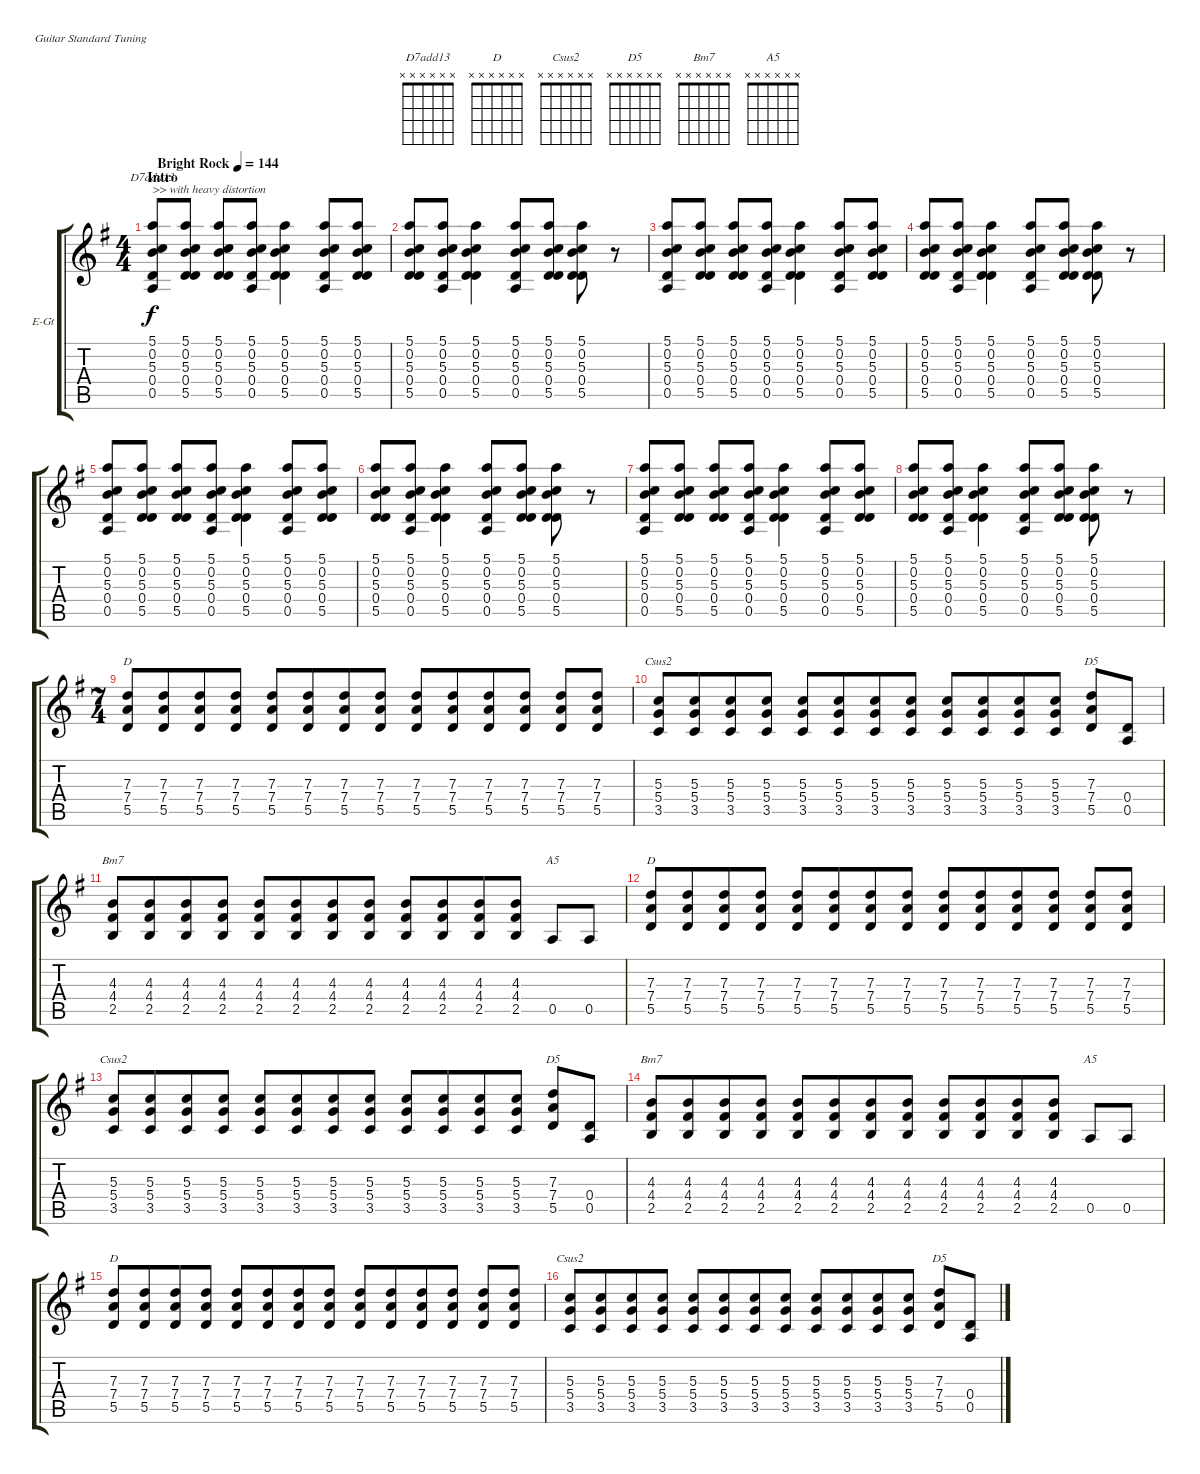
\bracketExtendMode groupsimilarinstruments
\firstSystemTrackNameOrientation horizontal
\otherSystemsTrackNameOrientation horizontal
\track ("Guitar 2" "E-Gt") {instrument overdrivenguitar}
\staff {score tabs}
\tuning (E4 B3 G3 D3 A2 E2)
\chord ("D7add13" x x x x x x)
\chord ("D" x x x x x x)
\chord ("Csus2" x x x x x x)
\chord ("D5" x x x x x x)
\chord ("Bm7" x x x x x x)
\chord ("A5" x x x x x x)
\ts (4 4)
\beaming (8 2 2 2 2)
\section ("" "Intro")
\tempo (144 "Bright Rock")
\clef g2
\ks g
(5.1 0.2 5.3 0.4 0.5).8{ch "D7add13" txt ">> with heavy distortion" dy f instrument overdrivenguitar} (5.1 0.2 5.3 0.4 5.5).8 (5.1 0.2 5.3 0.4 5.5).8 (5.1 0.2 5.3 0.4 0.5).8 (5.1 0.2 5.3 0.4 5.5).4 (5.1 0.2 5.3 0.4 0.5).8 (5.1 0.2 5.3 0.4 5.5).8 |
(5.1 0.2 5.3 0.4 5.5).8 (5.1 0.2 5.3 0.4 0.5).8 (5.1 0.2 5.3 0.4 5.5).4 (5.1 0.2 5.3 0.4 0.5).8 (5.1 0.2 5.3 0.4 5.5).8 (5.1 0.2 5.3 0.4 5.5).8 r.8 |
(5.1 0.2 5.3 0.4 0.5).8 (5.1 0.2 5.3 0.4 5.5).8 (5.1 0.2 5.3 0.4 5.5).8 (5.1 0.2 5.3 0.4 0.5).8 (5.1 0.2 5.3 0.4 5.5).4 (5.1 0.2 5.3 0.4 0.5).8 (5.1 0.2 5.3 0.4 5.5).8 |
(5.1 0.2 5.3 0.4 5.5).8 (5.1 0.2 5.3 0.4 0.5).8 (5.1 0.2 5.3 0.4 5.5).4 (5.1 0.2 5.3 0.4 0.5).8 (5.1 0.2 5.3 0.4 5.5).8 (5.1 0.2 5.3 0.4 5.5).8 r.8 |
(5.1 0.2 5.3 0.4 0.5).8 (5.1 0.2 5.3 0.4 5.5).8 (5.1 0.2 5.3 0.4 5.5).8 (5.1 0.2 5.3 0.4 0.5).8 (5.1 0.2 5.3 0.4 5.5).4 (5.1 0.2 5.3 0.4 0.5).8 (5.1 0.2 5.3 0.4 5.5).8 |
(5.1 0.2 5.3 0.4 5.5).8 (5.1 0.2 5.3 0.4 0.5).8 (5.1 0.2 5.3 0.4 5.5).4 (5.1 0.2 5.3 0.4 0.5).8 (5.1 0.2 5.3 0.4 5.5).8 (5.1 0.2 5.3 0.4 5.5).8 r.8 |
(5.1 0.2 5.3 0.4 0.5).8 (5.1 0.2 5.3 0.4 5.5).8 (5.1 0.2 5.3 0.4 5.5).8 (5.1 0.2 5.3 0.4 0.5).8 (5.1 0.2 5.3 0.4 5.5).4 (5.1 0.2 5.3 0.4 0.5).8 (5.1 0.2 5.3 0.4 5.5).8 |
(5.1 0.2 5.3 0.4 5.5).8 (5.1 0.2 5.3 0.4 0.5).8 (5.1 0.2 5.3 0.4 5.5).4 (5.1 0.2 5.3 0.4 0.5).8 (5.1 0.2 5.3 0.4 5.5).8 (5.1 0.2 5.3 0.4 5.5).8 r.8 |
\ts (7 4)
\beaming (8 4 4 4 2)
(7.3 7.4 5.5).8{ch "D"} (7.3 7.4 5.5).8 (7.3 7.4 5.5).8 (7.3 7.4 5.5).8 (7.3 7.4 5.5).8 (7.3 7.4 5.5).8 (7.3 7.4 5.5).8 (7.3 7.4 5.5).8 (7.3 7.4 5.5).8 (7.3 7.4 5.5).8 (7.3 7.4 5.5).8 (7.3 7.4 5.5).8 (7.3 7.4 5.5).8 (7.3 7.4 5.5).8 |
(5.3 5.4 3.5).8{ch "Csus2"} (5.3 5.4 3.5).8 (5.3 5.4 3.5).8 (5.3 5.4 3.5).8 (5.3 5.4 3.5).8 (5.3 5.4 3.5).8 (5.3 5.4 3.5).8 (5.3 5.4 3.5).8 (5.3 5.4 3.5).8 (5.3 5.4 3.5).8 (5.3 5.4 3.5).8 (5.3 5.4 3.5).8 (7.3 7.4 5.5).8{ch "D5"} (0.4 0.5).8 |
(4.3 4.4 2.5).8{ch "Bm7"} (4.3 4.4 2.5).8 (4.3 4.4 2.5).8 (4.3 4.4 2.5).8 (4.3 4.4 2.5).8 (4.3 4.4 2.5).8 (4.3 4.4 2.5).8 (4.3 4.4 2.5).8 (4.3 4.4 2.5).8 (4.3 4.4 2.5).8 (4.3 4.4 2.5).8 (4.3 4.4 2.5).8 0.5.8{ch "A5"} 0.5.8 |
(7.3 7.4 5.5).8{ch "D"} (7.3 7.4 5.5).8 (7.3 7.4 5.5).8 (7.3 7.4 5.5).8 (7.3 7.4 5.5).8 (7.3 7.4 5.5).8 (7.3 7.4 5.5).8 (7.3 7.4 5.5).8 (7.3 7.4 5.5).8 (7.3 7.4 5.5).8 (7.3 7.4 5.5).8 (7.3 7.4 5.5).8 (7.3 7.4 5.5).8 (7.3 7.4 5.5).8 |
(5.3 5.4 3.5).8{ch "Csus2"} (5.3 5.4 3.5).8 (5.3 5.4 3.5).8 (5.3 5.4 3.5).8 (5.3 5.4 3.5).8 (5.3 5.4 3.5).8 (5.3 5.4 3.5).8 (5.3 5.4 3.5).8 (5.3 5.4 3.5).8 (5.3 5.4 3.5).8 (5.3 5.4 3.5).8 (5.3 5.4 3.5).8 (7.3 7.4 5.5).8{ch "D5"} (0.4 0.5).8 |
(4.3 4.4 2.5).8{ch "Bm7"} (4.3 4.4 2.5).8 (4.3 4.4 2.5).8 (4.3 4.4 2.5).8 (4.3 4.4 2.5).8 (4.3 4.4 2.5).8 (4.3 4.4 2.5).8 (4.3 4.4 2.5).8 (4.3 4.4 2.5).8 (4.3 4.4 2.5).8 (4.3 4.4 2.5).8 (4.3 4.4 2.5).8 0.5.8{ch "A5"} 0.5.8 |
(7.3 7.4 5.5).8{ch "D"} (7.3 7.4 5.5).8 (7.3 7.4 5.5).8 (7.3 7.4 5.5).8 (7.3 7.4 5.5).8 (7.3 7.4 5.5).8 (7.3 7.4 5.5).8 (7.3 7.4 5.5).8 (7.3 7.4 5.5).8 (7.3 7.4 5.5).8 (7.3 7.4 5.5).8 (7.3 7.4 5.5).8 (7.3 7.4 5.5).8 (7.3 7.4 5.5).8 |
(5.3 5.4 3.5).8{ch "Csus2"} (5.3 5.4 3.5).8 (5.3 5.4 3.5).8 (5.3 5.4 3.5).8 (5.3 5.4 3.5).8 (5.3 5.4 3.5).8 (5.3 5.4 3.5).8 (5.3 5.4 3.5).8 (5.3 5.4 3.5).8 (5.3 5.4 3.5).8 (5.3 5.4 3.5).8 (5.3 5.4 3.5).8 (7.3 7.4 5.5).8{ch "D5"} (0.4 0.5).8
